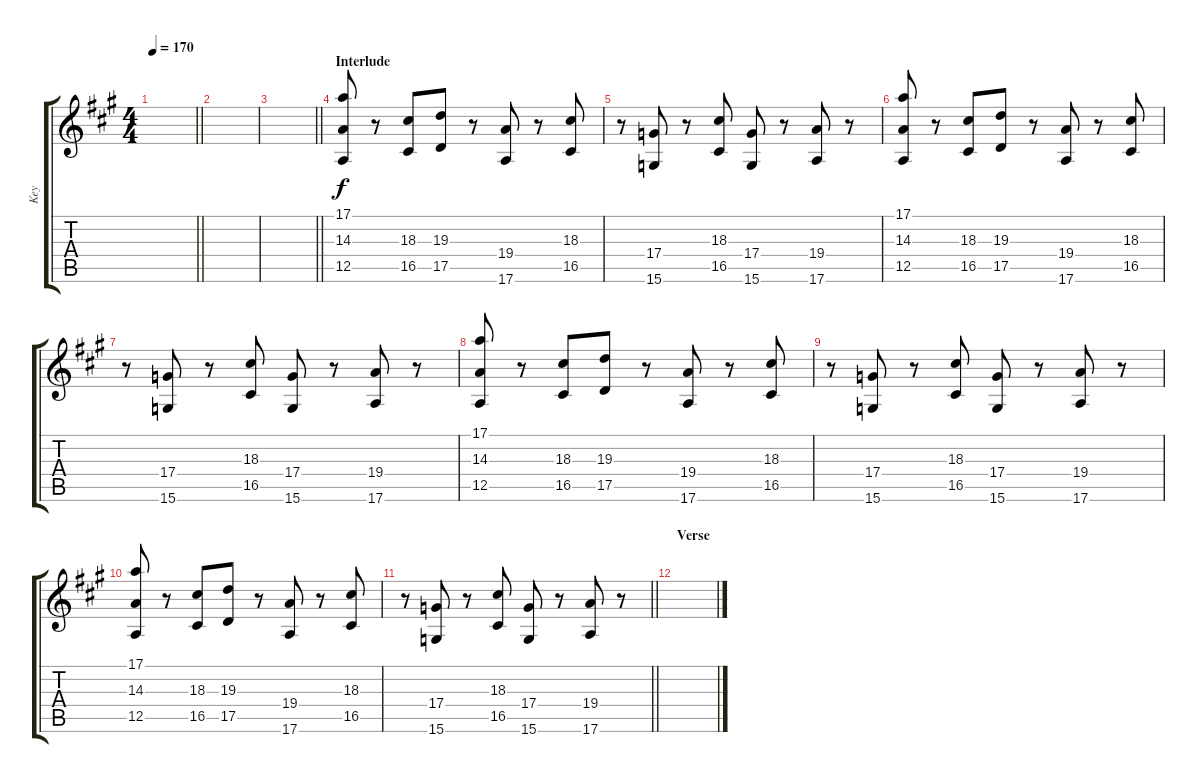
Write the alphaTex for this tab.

\track ("Key" "Key") {instrument acousticgrandpiano}
\staff {score tabs}
\tuning (E4 B3 G3 D3 A2 E2) {hide}
\ts (4 4)
\tempo 170
\clef g2
\barLineRight lightlight
\ks f#minor
|
|
\barLineRight lightlight
|
\section ("" "Interlude")
(17.1 14.3 12.5).8 r.8 (18.3 16.5).8 (19.3 17.5).8 r.8 (19.4 17.6).8 r.8 (18.3 16.5).8 |
r.8 (17.4 15.6).8 r.8 (18.3 16.5).8 (17.4 15.6).8 r.8 (19.4 17.6).8 r.8 |
(17.1 14.3 12.5).8 r.8 (18.3 16.5).8 (19.3 17.5).8 r.8 (19.4 17.6).8 r.8 (18.3 16.5).8 |
r.8 (17.4 15.6).8 r.8 (18.3 16.5).8 (17.4 15.6).8 r.8 (19.4 17.6).8 r.8 |
(17.1 14.3 12.5).8 r.8 (18.3 16.5).8 (19.3 17.5).8 r.8 (19.4 17.6).8 r.8 (18.3 16.5).8 |
r.8 (17.4 15.6).8 r.8 (18.3 16.5).8 (17.4 15.6).8 r.8 (19.4 17.6).8 r.8 |
(17.1 14.3 12.5).8 r.8 (18.3 16.5).8 (19.3 17.5).8 r.8 (19.4 17.6).8 r.8 (18.3 16.5).8 |
\barLineRight lightlight
r.8 (17.4 15.6).8 r.8 (18.3 16.5).8 (17.4 15.6).8 r.8 (19.4 17.6).8 r.8 |
\section ("" "Verse")
